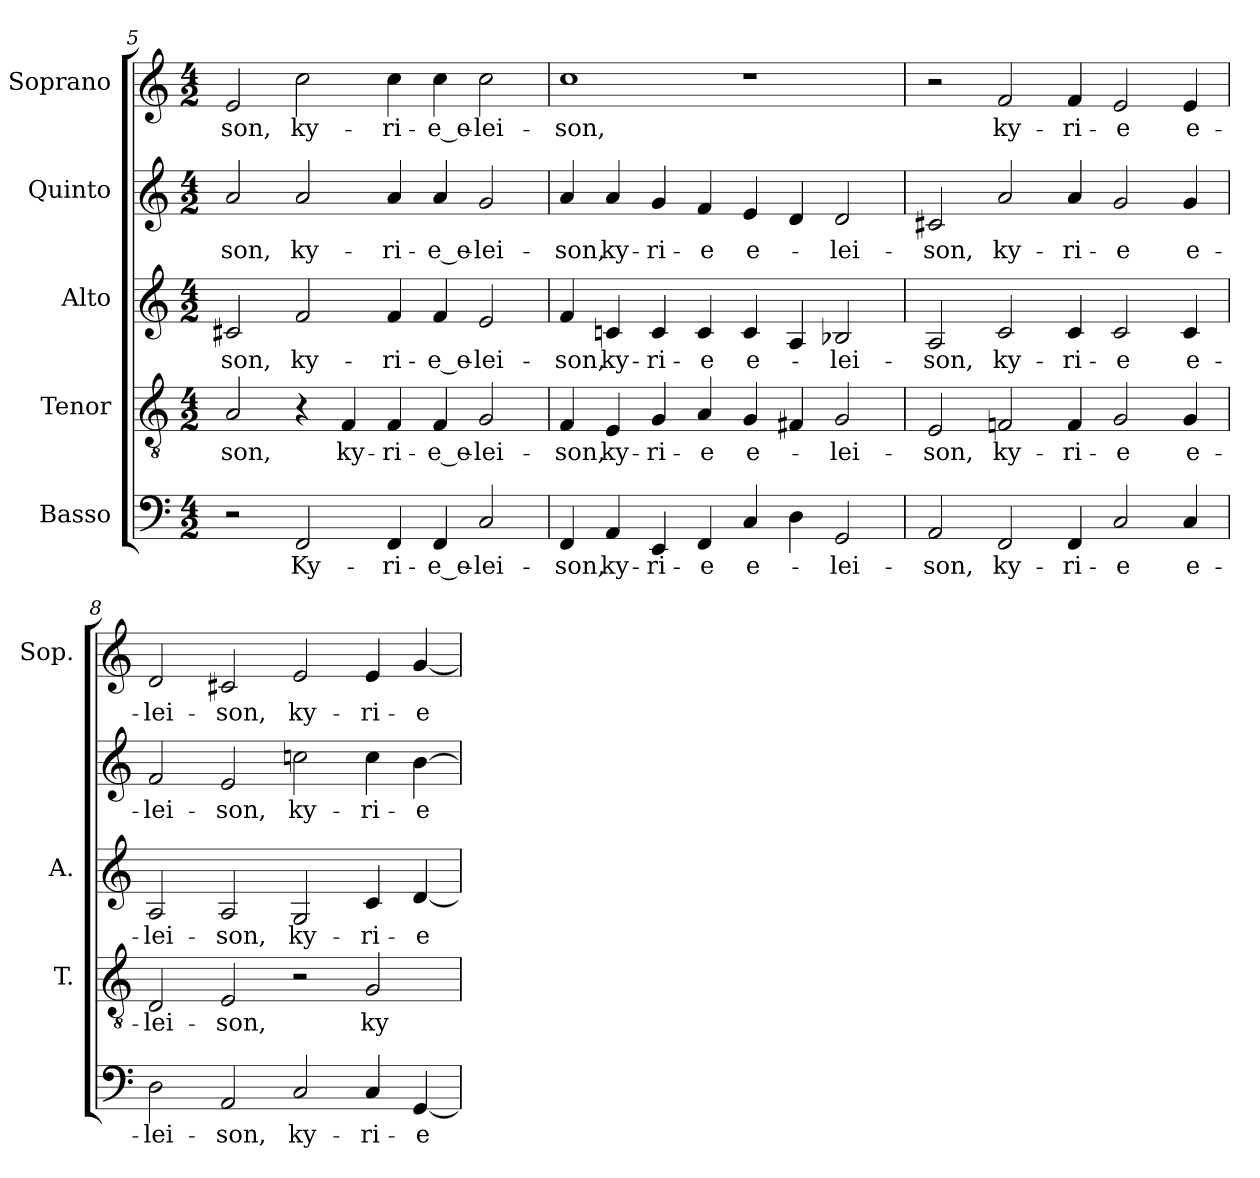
**kern	**text	**kern	**text	**kern	**text	**kern	**text	**kern	**text
*part5	*part5	*part4	*part4	*part3	*part3	*part2	*part2	*part1	*part1
*staff5	*staff5	*staff4	*staff4	*staff3	*staff3	*staff2	*staff2	*staff1	*staff1
*I"Basso	*	*I"Tenor	*	*I"Alto	*	*I"Quinto	*	*I"Soprano	*
*	*	*I'T.	*	*I'A.	*	*	*	*I'Sop.	*
*clefF4	*	*clefGv2	*	*clefG2	*	*clefG2	*	*clefG2	*
*	*	*ITrd7c12	*	*	*	*	*	*	*
*k[]	*	*k[]	*	*k[]	*	*k[]	*	*k[]	*
*C:	*	*C:	*	*C:	*	*C:	*	*C:	*
*M4/2	*	*M4/2	*	*M4/2	*	*M4/2	*	*M4/2	*
=5	=5	=5	=5	=5	=5	=5	=5	=5	=5
!	!	!	!LO:LY:b:color=#000000	!	!	!	!	!	!
!	!	!	!	!	!LO:LY:b:color=#000000	!	!	!	!
!	!	!	!	!	!	!	!LO:LY:b:color=#000000	!	!
!	!	!	!	!	!	!	!	!	!LO:LY:b:color=#000000
2r	.	2AAi/	-son,	2c#Xi/	-son,	2ai/	-son,	2ei/	-son,
!	!LO:LY:b:color=#000000	!	!	!	!	!	!	!	!
!	!	!	!	!	!LO:LY:b:color=#000000	!	!	!	!
!	!	!	!	!	!	!	!LO:LY:b:color=#000000	!	!
!	!	!	!	!	!	!	!	!	!LO:LY:b:color=#000000
2FFi/	Ky-	4r	.	2fi/	ky-	2ai/	ky-	2cci\	ky-
!	!	!	!LO:LY:b:color=#000000	!	!	!	!	!	!
.	.	4FFi/	ky-	.	.	.	.	.	.
!	!LO:LY:b:color=#000000	!	!	!	!	!	!	!	!
!	!	!	!LO:LY:b:color=#000000	!	!	!	!	!	!
!	!	!	!	!	!LO:LY:b:color=#000000	!	!	!	!
!	!	!	!	!	!	!	!LO:LY:b:color=#000000	!	!
!	!	!	!	!	!	!	!	!	!LO:LY:b:color=#000000
4FFi/	-ri-	4FFi/	-ri-	4fi/	-ri-	4ai/	-ri-	4cci\	-ri-
!	!LO:LY:b:color=#000000	!	!	!	!	!	!	!	!
!	!	!	!LO:LY:b:color=#000000	!	!	!	!	!	!
!	!	!	!	!	!LO:LY:b:color=#000000	!	!	!	!
!	!	!	!	!	!	!	!LO:LY:b:color=#000000	!	!
!	!	!	!	!	!	!	!	!	!LO:LY:b:color=#000000
4FFi/	-e_e-	4FFi/	-e_e-	4fi/	-e_e-	4ai/	-e_e-	4cci\	-e_e-
!	!LO:LY:b:color=#000000	!	!	!	!	!	!	!	!
!	!	!	!LO:LY:b:color=#000000	!	!	!	!	!	!
!	!	!	!	!	!LO:LY:b:color=#000000	!	!	!	!
!	!	!	!	!	!	!	!LO:LY:b:color=#000000	!	!
!	!	!	!	!	!	!	!	!	!LO:LY:b:color=#000000
2Ci/	-lei-	2GGi/	-lei-	2ei/	-lei-	2gi/	-lei-	2cci\	-lei-
!!LO:LB:g=z
=6	=6	=6	=6	=6	=6	=6	=6	=6	=6
!	!LO:LY:b:color=#000000	!	!	!	!	!	!	!	!
!	!	!	!LO:LY:b:color=#000000	!	!	!	!	!	!
!	!	!	!	!	!LO:LY:b:color=#000000	!	!	!	!
!	!	!	!	!	!	!	!LO:LY:b:color=#000000	!	!
!	!	!	!	!	!	!	!	!	!LO:LY:b:color=#000000
4FFi/	-son,	4FFi/	-son,	4fi/	-son,	4ai/	-son,	1cci	-son,
!	!LO:LY:b:color=#000000	!	!	!	!	!	!	!	!
!	!	!	!LO:LY:b:color=#000000	!	!	!	!	!	!
!	!	!	!	!	!LO:LY:b:color=#000000	!	!	!	!
!	!	!	!	!	!	!	!LO:LY:b:color=#000000	!	!
4AAi/	ky-	4EEi/	ky-	4cni/	ky-	4ai/	ky-	.	.
!	!LO:LY:b:color=#000000	!	!	!	!	!	!	!	!
!	!	!	!LO:LY:b:color=#000000	!	!	!	!	!	!
!	!	!	!	!	!LO:LY:b:color=#000000	!	!	!	!
!	!	!	!	!	!	!	!LO:LY:b:color=#000000	!	!
4EEi/	-ri-	4GGi/	-ri-	4ci/	-ri-	4gi/	-ri-	.	.
!	!LO:LY:b:color=#000000	!	!	!	!	!	!	!	!
!	!	!	!LO:LY:b:color=#000000	!	!	!	!	!	!
!	!	!	!	!	!LO:LY:b:color=#000000	!	!	!	!
!	!	!	!	!	!	!	!LO:LY:b:color=#000000	!	!
4FFi/	-e	4AAi/	-e	4ci/	-e	4fi/	-e	.	.
!	!LO:LY:b:color=#000000	!	!	!	!	!	!	!	!
!	!	!	!LO:LY:b:color=#000000	!	!	!	!	!	!
!	!	!	!	!	!LO:LY:b:color=#000000	!	!	!	!
!	!	!	!	!	!	!	!LO:LY:b:color=#000000	!	!
4Ci/	e-	4GGi/	e-	4ci/	e-	4ei/	e-	1r	.
4Di\	.	4FF#Xi/	.	4Ai/	.	4di/	.	.	.
!	!LO:LY:b:color=#000000	!	!	!	!	!	!	!	!
!	!	!	!LO:LY:b:color=#000000	!	!	!	!	!	!
!	!	!	!	!	!LO:LY:b:color=#000000	!	!	!	!
!	!	!	!	!	!	!	!LO:LY:b:color=#000000	!	!
2GGi/	-lei-	2GGi/	-lei-	2B-Xi/	-lei-	2di/	-lei-	.	.
=7	=7	=7	=7	=7	=7	=7	=7	=7	=7
!	!LO:LY:b:color=#000000	!	!	!	!	!	!	!	!
!	!	!	!LO:LY:b:color=#000000	!	!	!	!	!	!
!	!	!	!	!	!LO:LY:b:color=#000000	!	!	!	!
!	!	!	!	!	!	!	!LO:LY:b:color=#000000	!	!
2AAi/	-son,	2EEi/	-son,	2Ai/	-son,	2c#Xi/	-son,	2r	.
!	!LO:LY:b:color=#000000	!	!	!	!	!	!	!	!
!	!	!	!LO:LY:b:color=#000000	!	!	!	!	!	!
!	!	!	!	!	!LO:LY:b:color=#000000	!	!	!	!
!	!	!	!	!	!	!	!LO:LY:b:color=#000000	!	!
!	!	!	!	!	!	!	!	!	!LO:LY:b:color=#000000
2FFi/	ky-	2FFni/	ky-	2ci/	ky-	2ai/	ky-	2fi/	ky-
!	!LO:LY:b:color=#000000	!	!	!	!	!	!	!	!
!	!	!	!LO:LY:b:color=#000000	!	!	!	!	!	!
!	!	!	!	!	!LO:LY:b:color=#000000	!	!	!	!
!	!	!	!	!	!	!	!LO:LY:b:color=#000000	!	!
!	!	!	!	!	!	!	!	!	!LO:LY:b:color=#000000
4FFi/	-ri-	4FFi/	-ri-	4ci/	-ri-	4ai/	-ri-	4fi/	-ri-
!	!LO:LY:b:color=#000000	!	!	!	!	!	!	!	!
!	!	!	!LO:LY:b:color=#000000	!	!	!	!	!	!
!	!	!	!	!	!LO:LY:b:color=#000000	!	!	!	!
!	!	!	!	!	!	!	!LO:LY:b:color=#000000	!	!
!	!	!	!	!	!	!	!	!	!LO:LY:b:color=#000000
2Ci/	-e	2GGi/	-e	2ci/	-e	2gi/	-e	2ei/	-e
!	!LO:LY:b:color=#000000	!	!	!	!	!	!	!	!
!	!	!	!LO:LY:b:color=#000000	!	!	!	!	!	!
!	!	!	!	!	!LO:LY:b:color=#000000	!	!	!	!
!	!	!	!	!	!	!	!LO:LY:b:color=#000000	!	!
!	!	!	!	!	!	!	!	!	!LO:LY:b:color=#000000
4Ci/	e-	4GGi/	e-	4ci/	e-	4gi/	e-	4ei/	e-
=8	=8	=8	=8	=8	=8	=8	=8	=8	=8
!	!LO:LY:b:color=#000000	!	!	!	!	!	!	!	!
!	!	!	!LO:LY:b:color=#000000	!	!	!	!	!	!
!	!	!	!	!	!LO:LY:b:color=#000000	!	!	!	!
!	!	!	!	!	!	!	!LO:LY:b:color=#000000	!	!
!	!	!	!	!	!	!	!	!	!LO:LY:b:color=#000000
2Di\	-lei-	2DDi/	-lei-	2Ai/	-lei-	2fi/	-lei-	2di/	-lei-
!	!LO:LY:b:color=#000000	!	!	!	!	!	!	!	!
!	!	!	!LO:LY:b:color=#000000	!	!	!	!	!	!
!	!	!	!	!	!LO:LY:b:color=#000000	!	!	!	!
!	!	!	!	!	!	!	!LO:LY:b:color=#000000	!	!
!	!	!	!	!	!	!	!	!	!LO:LY:b:color=#000000
2AAi/	-son,	2EEi/	-son,	2Ai/	-son,	2ei/	-son,	2c#Xi/	-son,
!	!LO:LY:b:color=#000000	!	!	!	!	!	!	!	!
!	!	!	!	!	!LO:LY:b:color=#000000	!	!	!	!
!	!	!	!	!	!	!	!LO:LY:b:color=#000000	!	!
!	!	!	!	!	!	!	!	!	!LO:LY:b:color=#000000
2Ci/	ky-	2r	.	2Gi/	ky-	2ccni\	ky-	2ei/	ky-
!	!LO:LY:b:color=#000000	!	!	!	!	!	!	!	!
!	!	!	!LO:LY:b:color=#000000	!	!	!	!	!	!
!	!	!	!	!	!LO:LY:b:color=#000000	!	!	!	!
!	!	!	!	!	!	!	!LO:LY:b:color=#000000	!	!
!	!	!	!	!	!	!	!	!	!LO:LY:b:color=#000000
4Ci/	-ri-	2GGi/	ky-	4ci/	-ri-	4cci\	-ri-	4ei/	-ri-
!	!LO:LY:b:color=#000000	!	!	!	!	!	!	!	!
!	!	!	!	!	!LO:LY:b:color=#000000	!	!	!	!
!	!	!	!	!	!	!	!LO:LY:b:color=#000000	!	!
!	!	!	!	!	!	!	!	!	!LO:LY:b:color=#000000
[4GGi/	-e	.	.	[4di/	-e	[4bi\	-e	[4gi/	-e
=	=	=	=	=	=	=	=	=	=
*-	*-	*-	*-	*-	*-	*-	*-	*-	*-
